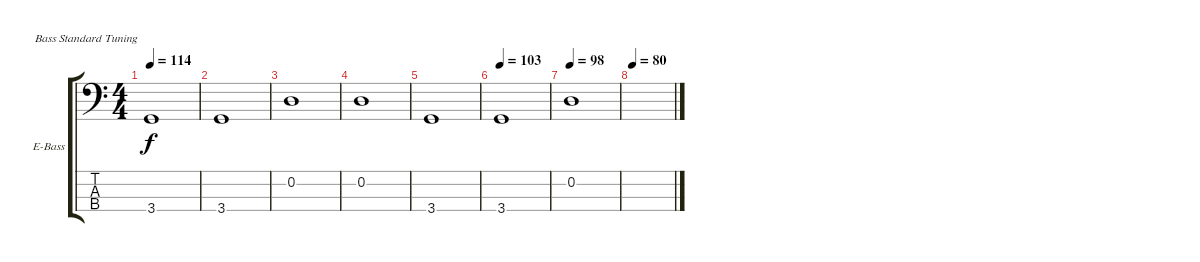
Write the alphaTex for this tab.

\defaultSystemsLayout 4
\bracketExtendMode groupsimilarinstruments
\firstSystemTrackNameOrientation horizontal
\otherSystemsTrackNameOrientation horizontal
\track ("А. Андреев" "E-Bass") {instrument electricbassfinger}
\staff {score tabs}
\tuning (G2 D2 A1 E1)
\ts (4 4)
\tempo 114
\clef f4
\ks c
3.4.1{dy f} |
3.4.1 |
0.2.1 |
0.2.1 |
3.4.1 |
\tempo 103
3.4.1 |
\tempo 98
0.2.1 |
\tempo 80
